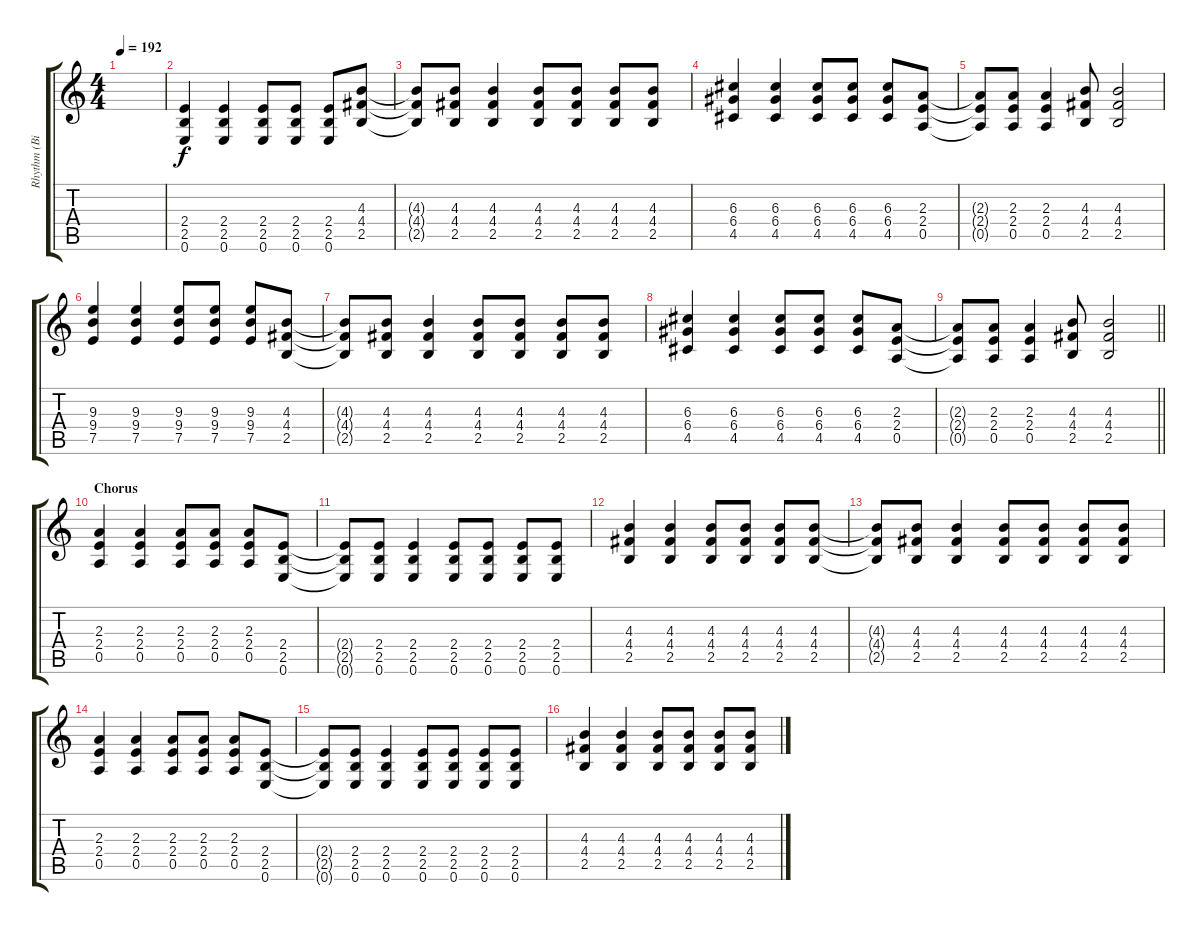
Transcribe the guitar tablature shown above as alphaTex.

\track ("Rhythm (Bizzy D)" "Rhythm (Bi") {instrument overdrivenguitar}
\staff {score tabs}
\tuning (E4 B3 G3 D3 A2 E2) {hide}
\ts (4 4)
\tempo 192
\clef g2
\ks c
|
(2.4 2.5 0.6).4 (2.4 2.5 0.6).4 (2.4 2.5 0.6).8 (2.4 2.5 0.6).8 (2.4 2.5 0.6).8 (4.3 4.4 2.5).8 |
(4.3{t} 4.4{t} 2.5{t}).8 (4.3 4.4 2.5).8 (4.3 4.4 2.5).4 (4.3 4.4 2.5).8 (4.3 4.4 2.5).8 (4.3 4.4 2.5).8 (4.3 4.4 2.5).8 |
(6.3 6.4 4.5).4 (6.3 6.4 4.5).4 (6.3 6.4 4.5).8 (6.3 6.4 4.5).8 (6.3 6.4 4.5).8 (2.3 2.4 0.5).8 |
(2.3{t} 2.4{t} 0.5{t}).8 (2.3 2.4 0.5).8 (2.3 2.4 0.5).4 (4.3 4.4 2.5).8 (4.3 4.4 2.5).2 |
(9.3 9.4 7.5).4 (9.3 9.4 7.5).4 (9.3 9.4 7.5).8 (9.3 9.4 7.5).8 (9.3 9.4 7.5).8 (4.3 4.4 2.5).8 |
(4.3{t} 4.4{t} 2.5{t}).8 (4.3 4.4 2.5).8 (4.3 4.4 2.5).4 (4.3 4.4 2.5).8 (4.3 4.4 2.5).8 (4.3 4.4 2.5).8 (4.3 4.4 2.5).8 |
(6.3 6.4 4.5).4 (6.3 6.4 4.5).4 (6.3 6.4 4.5).8 (6.3 6.4 4.5).8 (6.3 6.4 4.5).8 (2.3 2.4 0.5).8 |
\barLineRight lightlight
(2.3{t} 2.4{t} 0.5{t}).8 (2.3 2.4 0.5).8 (2.3 2.4 0.5).4 (4.3 4.4 2.5).8 (4.3 4.4 2.5).2 |
\section ("" "Chorus")
(2.3 2.4 0.5).4 (2.3 2.4 0.5).4 (2.3 2.4 0.5).8 (2.3 2.4 0.5).8 (2.3 2.4 0.5).8 (2.4 2.5 0.6).8 |
(2.4{t} 2.5{t} 0.6{t}).8 (2.4 2.5 0.6).8 (2.4 2.5 0.6).4 (2.4 2.5 0.6).8 (2.4 2.5 0.6).8 (2.4 2.5 0.6).8 (2.4 2.5 0.6).8 |
(4.3 4.4 2.5).4 (4.3 4.4 2.5).4 (4.3 4.4 2.5).8 (4.3 4.4 2.5).8 (4.3 4.4 2.5).8 (4.3 4.4 2.5).8 |
(4.3{t} 4.4{t} 2.5{t}).8 (4.3 4.4 2.5).8 (4.3 4.4 2.5).4 (4.3 4.4 2.5).8 (4.3 4.4 2.5).8 (4.3 4.4 2.5).8 (4.3 4.4 2.5).8 |
(2.3 2.4 0.5).4 (2.3 2.4 0.5).4 (2.3 2.4 0.5).8 (2.3 2.4 0.5).8 (2.3 2.4 0.5).8 (2.4 2.5 0.6).8 |
(2.4{t} 2.5{t} 0.6{t}).8 (2.4 2.5 0.6).8 (2.4 2.5 0.6).4 (2.4 2.5 0.6).8 (2.4 2.5 0.6).8 (2.4 2.5 0.6).8 (2.4 2.5 0.6).8 |
(4.3 4.4 2.5).4 (4.3 4.4 2.5).4 (4.3 4.4 2.5).8 (4.3 4.4 2.5).8 (4.3 4.4 2.5).8 (4.3 4.4 2.5).8
